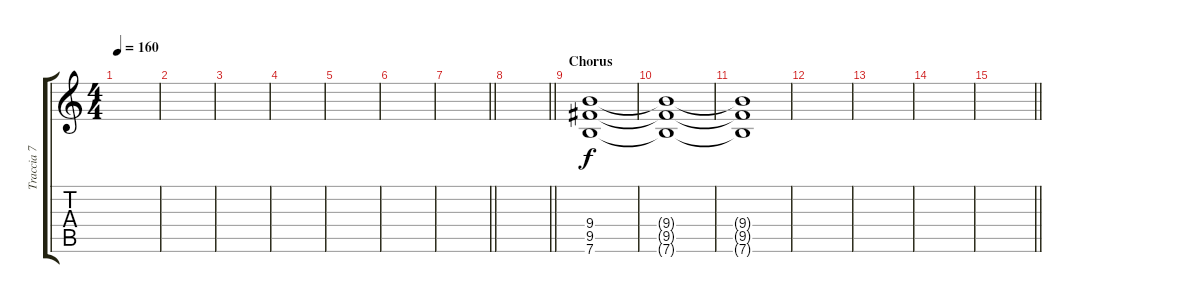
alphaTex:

\track ("Traccia 7" "Traccia 7") {instrument overdrivenguitar}
\staff {score tabs}
\tuning (E4 B3 G3 D3 A2 E2) {hide}
\ts (4 4)
\tempo 160
\clef g2
\ks c
|
|
|
|
|
|
\barLineRight lightlight
|
\barLineRight lightlight
|
\section ("" "Chorus")
(9.4 9.5 7.6).1 |
(9.4{t} 9.5{t} 7.6{t}).1{volume 0} |
(9.4{t} 9.5{t} 7.6{t}).1 |
|
|
|
\barLineRight lightlight
